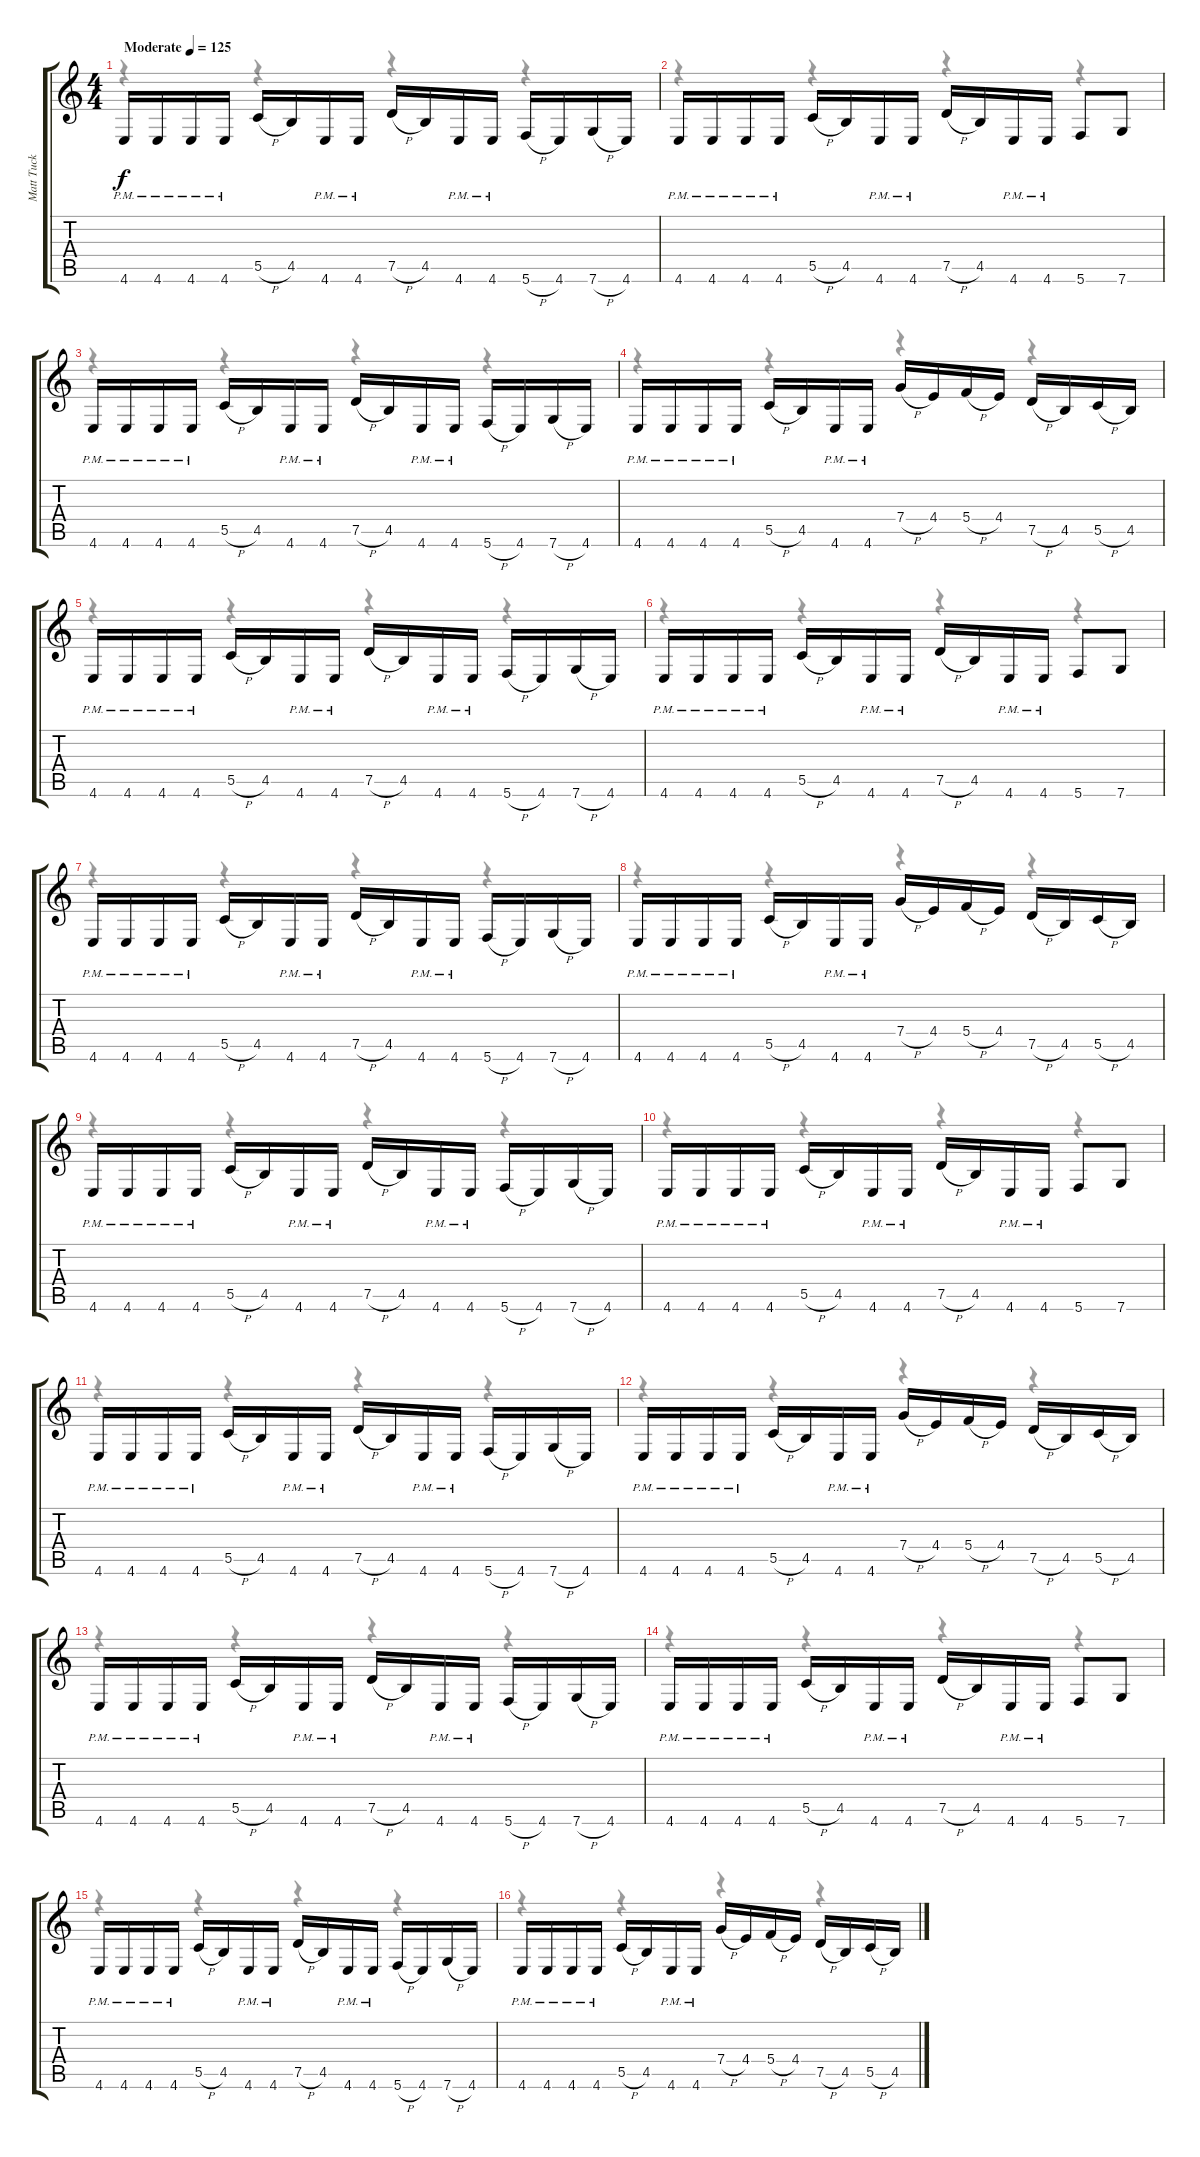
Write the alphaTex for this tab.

\track ("Matt Tuck" "Matt Tuck") {instrument distortionguitar}
\staff {score tabs}
\tuning (D4 A3 F3 C3 G2 C2) {hide}
\voice
\ts (4 4)
\tempo (125 "Moderate")
\clef g2
\ks c
4.6{pm}.16{dy f instrument distortionguitar} 4.6{pm}.16 4.6{pm}.16 4.6{pm}.16 5.5{h}.16 4.5.16 4.6{pm}.16 4.6{pm}.16 7.5{h}.16 4.5.16 4.6{pm}.16 4.6{pm}.16 5.6{h}.16 4.6.16 7.6{h}.16 4.6.16 |
4.6{pm}.16 4.6{pm}.16 4.6{pm}.16 4.6{pm}.16 5.5{h}.16 4.5.16 4.6{pm}.16 4.6{pm}.16 7.5{h}.16 4.5.16 4.6{pm}.16 4.6{pm}.16 5.6.8 7.6.8 |
4.6{pm}.16 4.6{pm}.16 4.6{pm}.16 4.6{pm}.16 5.5{h}.16 4.5.16 4.6{pm}.16 4.6{pm}.16 7.5{h}.16 4.5.16 4.6{pm}.16 4.6{pm}.16 5.6{h}.16 4.6.16 7.6{h}.16 4.6.16 |
4.6{pm}.16 4.6{pm}.16 4.6{pm}.16 4.6{pm}.16 5.5{h}.16 4.5.16 4.6{pm}.16 4.6{pm}.16 7.4{h}.16 4.4.16 5.4{h}.16 4.4.16 7.5{h}.16 4.5.16 5.5{h}.16 4.5.16 |
4.6{pm}.16 4.6{pm}.16 4.6{pm}.16 4.6{pm}.16 5.5{h}.16 4.5.16 4.6{pm}.16 4.6{pm}.16 7.5{h}.16 4.5.16 4.6{pm}.16 4.6{pm}.16 5.6{h}.16 4.6.16 7.6{h}.16 4.6.16 |
4.6{pm}.16 4.6{pm}.16 4.6{pm}.16 4.6{pm}.16 5.5{h}.16 4.5.16 4.6{pm}.16 4.6{pm}.16 7.5{h}.16 4.5.16 4.6{pm}.16 4.6{pm}.16 5.6.8 7.6.8 |
4.6{pm}.16 4.6{pm}.16 4.6{pm}.16 4.6{pm}.16 5.5{h}.16 4.5.16 4.6{pm}.16 4.6{pm}.16 7.5{h}.16 4.5.16 4.6{pm}.16 4.6{pm}.16 5.6{h}.16 4.6.16 7.6{h}.16 4.6.16 |
4.6{pm}.16 4.6{pm}.16 4.6{pm}.16 4.6{pm}.16 5.5{h}.16 4.5.16 4.6{pm}.16 4.6{pm}.16 7.4{h}.16 4.4.16 5.4{h}.16 4.4.16 7.5{h}.16 4.5.16 5.5{h}.16 4.5.16 |
4.6{pm}.16 4.6{pm}.16 4.6{pm}.16 4.6{pm}.16 5.5{h}.16 4.5.16 4.6{pm}.16 4.6{pm}.16 7.5{h}.16 4.5.16 4.6{pm}.16 4.6{pm}.16 5.6{h}.16 4.6.16 7.6{h}.16 4.6.16 |
4.6{pm}.16 4.6{pm}.16 4.6{pm}.16 4.6{pm}.16 5.5{h}.16 4.5.16 4.6{pm}.16 4.6{pm}.16 7.5{h}.16 4.5.16 4.6{pm}.16 4.6{pm}.16 5.6.8 7.6.8 |
4.6{pm}.16 4.6{pm}.16 4.6{pm}.16 4.6{pm}.16 5.5{h}.16 4.5.16 4.6{pm}.16 4.6{pm}.16 7.5{h}.16 4.5.16 4.6{pm}.16 4.6{pm}.16 5.6{h}.16 4.6.16 7.6{h}.16 4.6.16 |
4.6{pm}.16 4.6{pm}.16 4.6{pm}.16 4.6{pm}.16 5.5{h}.16 4.5.16 4.6{pm}.16 4.6{pm}.16 7.4{h}.16 4.4.16 5.4{h}.16 4.4.16 7.5{h}.16 4.5.16 5.5{h}.16 4.5.16 |
4.6{pm}.16 4.6{pm}.16 4.6{pm}.16 4.6{pm}.16 5.5{h}.16 4.5.16 4.6{pm}.16 4.6{pm}.16 7.5{h}.16 4.5.16 4.6{pm}.16 4.6{pm}.16 5.6{h}.16 4.6.16 7.6{h}.16 4.6.16 |
4.6{pm}.16 4.6{pm}.16 4.6{pm}.16 4.6{pm}.16 5.5{h}.16 4.5.16 4.6{pm}.16 4.6{pm}.16 7.5{h}.16 4.5.16 4.6{pm}.16 4.6{pm}.16 5.6.8 7.6.8 |
4.6{pm}.16 4.6{pm}.16 4.6{pm}.16 4.6{pm}.16 5.5{h}.16 4.5.16 4.6{pm}.16 4.6{pm}.16 7.5{h}.16 4.5.16 4.6{pm}.16 4.6{pm}.16 5.6{h}.16 4.6.16 7.6{h}.16 4.6.16 |
4.6{pm}.16 4.6{pm}.16 4.6{pm}.16 4.6{pm}.16 5.5{h}.16 4.5.16 4.6{pm}.16 4.6{pm}.16 7.4{h}.16 4.4.16 5.4{h}.16 4.4.16 7.5{h}.16 4.5.16 5.5{h}.16 4.5.16
\voice
\clef g2
\ottava regular
\simile none
\ks c
r.4{dy f} r.4 r.4 r.4 |
r.4 r.4 r.4 r.4 |
r.4 r.4 r.4 r.4 |
r.4 r.4 r.4 r.4 |
r.4 r.4 r.4 r.4 |
r.4 r.4 r.4 r.4 |
r.4 r.4 r.4 r.4 |
r.4 r.4 r.4 r.4 |
r.4 r.4 r.4 r.4 |
r.4 r.4 r.4 r.4 |
r.4 r.4 r.4 r.4 |
r.4 r.4 r.4 r.4 |
r.4 r.4 r.4 r.4 |
r.4 r.4 r.4 r.4 |
r.4 r.4 r.4 r.4 |
r.4 r.4 r.4 r.4
